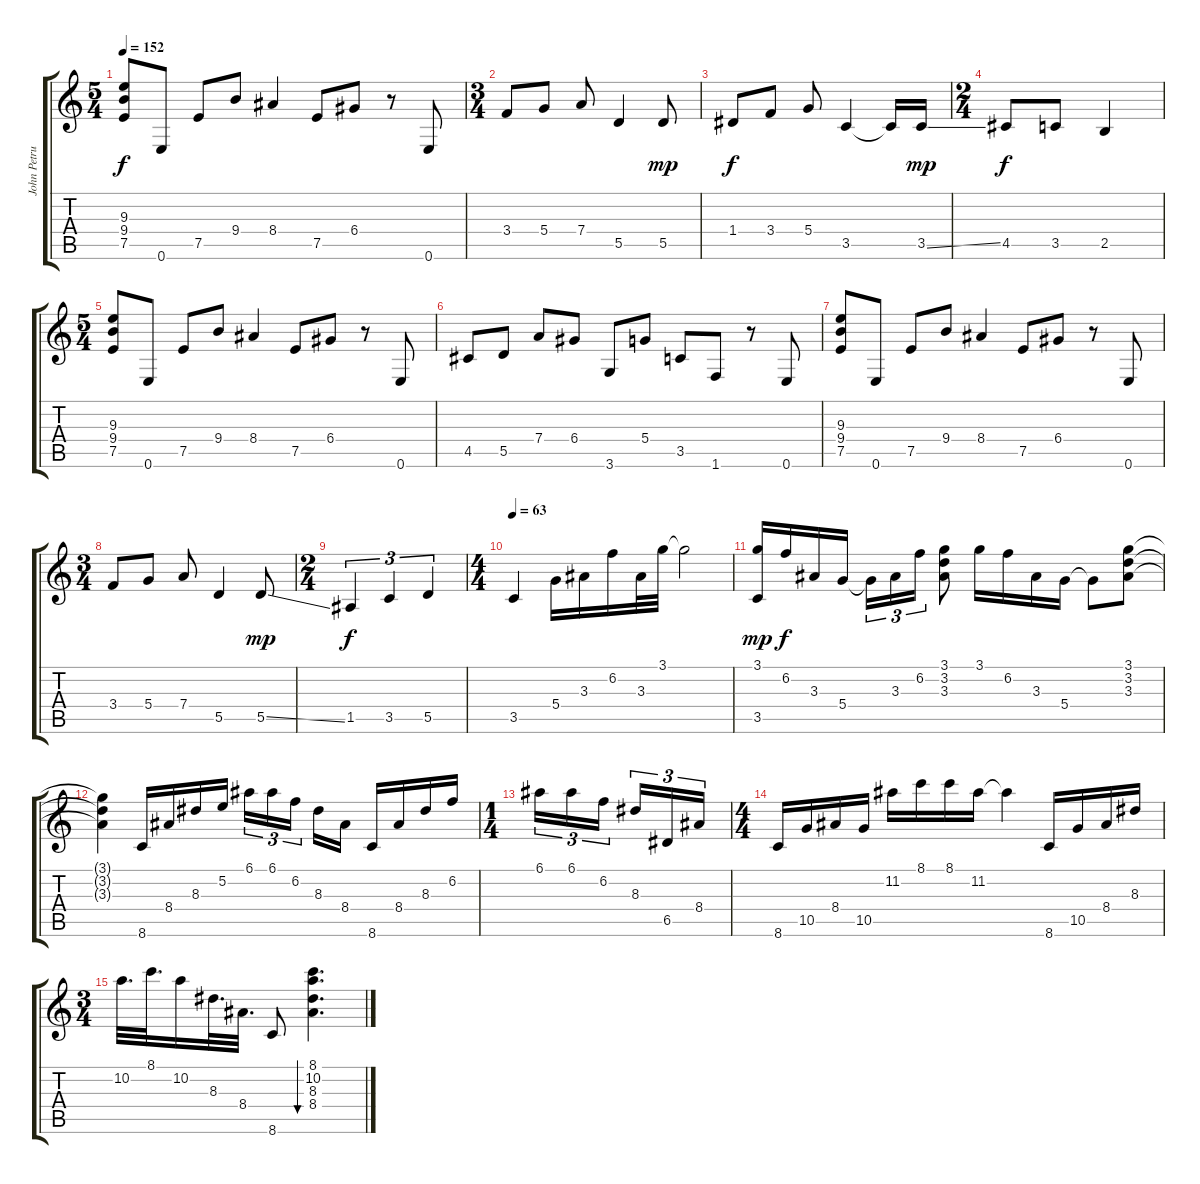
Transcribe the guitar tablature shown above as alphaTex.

\track ("John Petrucci (Guitar)" "John Petru") {instrument distortionguitar}
\staff {score tabs}
\tuning (E4 B3 G3 D3 A2 E2) {hide}
\ts (5 4)
\tempo 152
\clef g2
\ks c
(9.3 9.4 7.5).8{dy f} 0.6.8 7.5.8 9.4.8 8.4.4 7.5.8 6.4.8 r.8 0.6.8 |
\ts (3 4)
3.4.8 5.4.8 7.4.8 5.5.4 5.5.8{dy mp} |
1.4.8{dy f} 3.4.8 5.4.8 3.5.4 3.5{t}.16 3.5{ss}.16{dy mp} |
\ts (2 4)
4.5.8{dy f} 3.5.8 2.5.4 |
\ts (5 4)
(9.3 9.4 7.5).8 0.6.8 7.5.8 9.4.8 8.4.4 7.5.8 6.4.8 r.8 0.6.8 |
4.5.8 5.5.8 7.4.8 6.4.8 3.6.8 5.4.8 3.5.8 1.6.8 r.8 0.6.8 |
(9.3 9.4 7.5).8 0.6.8 7.5.8 9.4.8 8.4.4 7.5.8 6.4.8 r.8 0.6.8 |
\ts (3 4)
3.4.8 5.4.8 7.4.8 5.5.4 5.5{ss}.8{dy mp} |
\ts (2 4)
1.5.4{tu (3 2) dy f} 3.5.4{tu (3 2)} 5.5.4{tu (3 2)} |
\ts (4 4)
\tempo 63
3.5.4 5.4.16{instrument acousticguitarsteel} 3.3.16 6.2.16 3.3.32 3.1.32 3.1{t}.2 |
(3.1 3.5).16{dy mp} 6.2.16{dy f} 3.3.16 5.4.16 5.4{t}.16{tu (3 2)} 3.3.16{tu (3 2)} 6.2.16{tu (3 2)} (3.1 3.2 3.3).8 3.1.16 6.2.16 3.3.16 5.4.16 5.4{t}.8 (3.1 3.2 3.3).8 |
(3.1{t} 3.2{t} 3.3{t}).4 8.6.16 8.4.16 8.3.16 5.2.16 6.1.16{tu (3 2)} 6.1.16{tu (3 2)} 6.2.16{tu (3 2) beam splitsecondary} 8.3.16 8.4.16 8.6.16 8.4.16 8.3.16 6.2.16 |
\ts (1 4)
6.1.16{tu (3 2)} 6.1.16{tu (3 2)} 6.2.16{tu (3 2) beam splitsecondary} 8.3.16{tu (3 2)} 6.5.16{tu (3 2)} 8.4.16{tu (3 2)} |
\ts (4 4)
8.6.16 10.5.16 8.4.16 10.5.16 11.2.16 8.1.16 8.1.16 11.2.16 11.2{t}.4 8.6.16 10.5.16 8.4.16 8.3.16 |
\ts (3 4)
10.2.32{d} 8.1.32{d} 10.2.16 8.3.32{d} 8.4.32{d} 8.6.8 (8.1 10.2 8.3 8.4).4{d bu 240}
